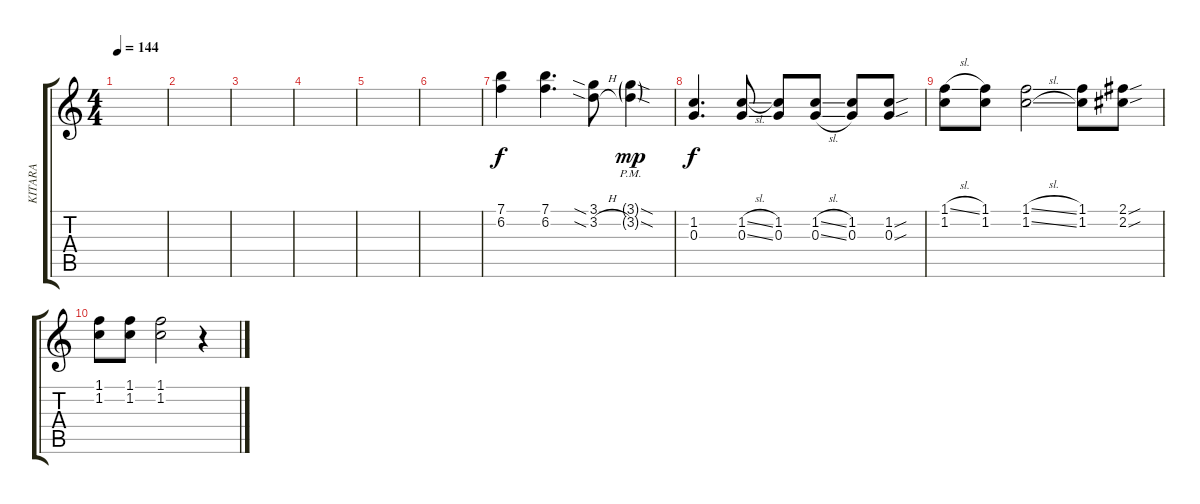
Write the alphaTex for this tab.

\track ("KITARA" "KITARA") {instrument overdrivenguitar}
\staff {score tabs}
\tuning (E4 B3 G3 D3 A2 E2) {hide}
\ts (4 4)
\tempo 144
\clef g2
\ks c
|
|
|
|
|
|
(7.1 6.2).4 (7.1 6.2).4{d} (3.1{sia} 3.2{sia h}).8 (3.1{sod g pm} 3.2{sod g pm}).4{dy mp} |
(1.2 0.3).4{d dy f} (1.2{sl} 0.3{ss}).8 (1.2 0.3).8 (1.2{sl} 0.3{sl}).8 (1.2 0.3).8 (1.2{sou} 0.3{sou}).8 |
(1.1{sl} 1.2).8 (1.1 1.2).8 (1.1{sl} 1.2{sl}).2 (1.1 1.2).8 (2.1{sou} 2.2{sou}).8 |
(1.1 1.2).8 (1.1 1.2).8 (1.1 1.2).2 r.4
